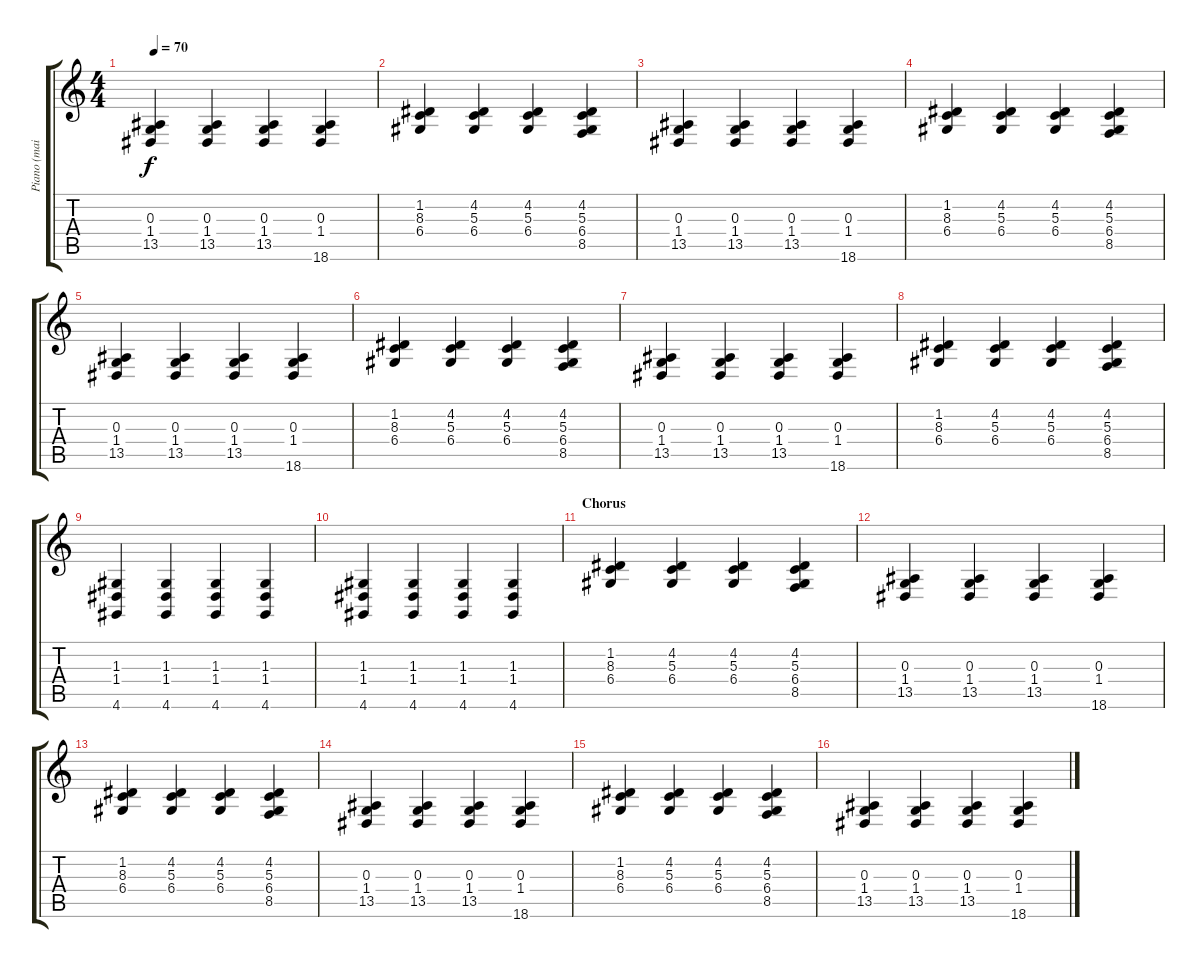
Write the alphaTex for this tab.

\track ("Piano (main gauche)" "Piano (mai") {instrument acousticgrandpiano}
\staff {score tabs}
\tuning (E4 B3 G3 D3 A2 E2) {hide}
\ts (4 4)
\tempo 70
\clef g2
\ks c
(0.3 1.4 13.5).4{dy f} (0.3 1.4 13.5).4 (0.3 1.4 13.5).4 (0.3 1.4 18.6).4 |
(1.2 8.3 6.4).4 (4.2 5.3 6.4).4 (4.2 5.3 6.4).4 (4.2 5.3 6.4 8.5).4 |
(0.3 1.4 13.5).4 (0.3 1.4 13.5).4 (0.3 1.4 13.5).4 (0.3 1.4 18.6).4 |
(1.2 8.3 6.4).4 (4.2 5.3 6.4).4 (4.2 5.3 6.4).4 (4.2 5.3 6.4 8.5).4 |
(0.3 1.4 13.5).4 (0.3 1.4 13.5).4 (0.3 1.4 13.5).4 (0.3 1.4 18.6).4 |
(1.2 8.3 6.4).4 (4.2 5.3 6.4).4 (4.2 5.3 6.4).4 (4.2 5.3 6.4 8.5).4 |
(0.3 1.4 13.5).4 (0.3 1.4 13.5).4 (0.3 1.4 13.5).4 (0.3 1.4 18.6).4 |
(1.2 8.3 6.4).4 (4.2 5.3 6.4).4 (4.2 5.3 6.4).4 (4.2 5.3 6.4 8.5).4 |
(1.3 1.4 4.6).4 (1.3 1.4 4.6).4 (1.3 1.4 4.6).4 (1.3 1.4 4.6).4 |
(1.3 1.4 4.6).4 (1.3 1.4 4.6).4 (1.3 1.4 4.6).4 (1.3 1.4 4.6).4 |
\section ("" "Chorus")
(1.2 8.3 6.4).4 (4.2 5.3 6.4).4 (4.2 5.3 6.4).4 (4.2 5.3 6.4 8.5).4 |
(0.3 1.4 13.5).4 (0.3 1.4 13.5).4 (0.3 1.4 13.5).4 (0.3 1.4 18.6).4 |
(1.2 8.3 6.4).4 (4.2 5.3 6.4).4 (4.2 5.3 6.4).4 (4.2 5.3 6.4 8.5).4 |
(0.3 1.4 13.5).4 (0.3 1.4 13.5).4 (0.3 1.4 13.5).4 (0.3 1.4 18.6).4 |
(1.2 8.3 6.4).4 (4.2 5.3 6.4).4 (4.2 5.3 6.4).4 (4.2 5.3 6.4 8.5).4 |
(0.3 1.4 13.5).4 (0.3 1.4 13.5).4 (0.3 1.4 13.5).4 (0.3 1.4 18.6).4
